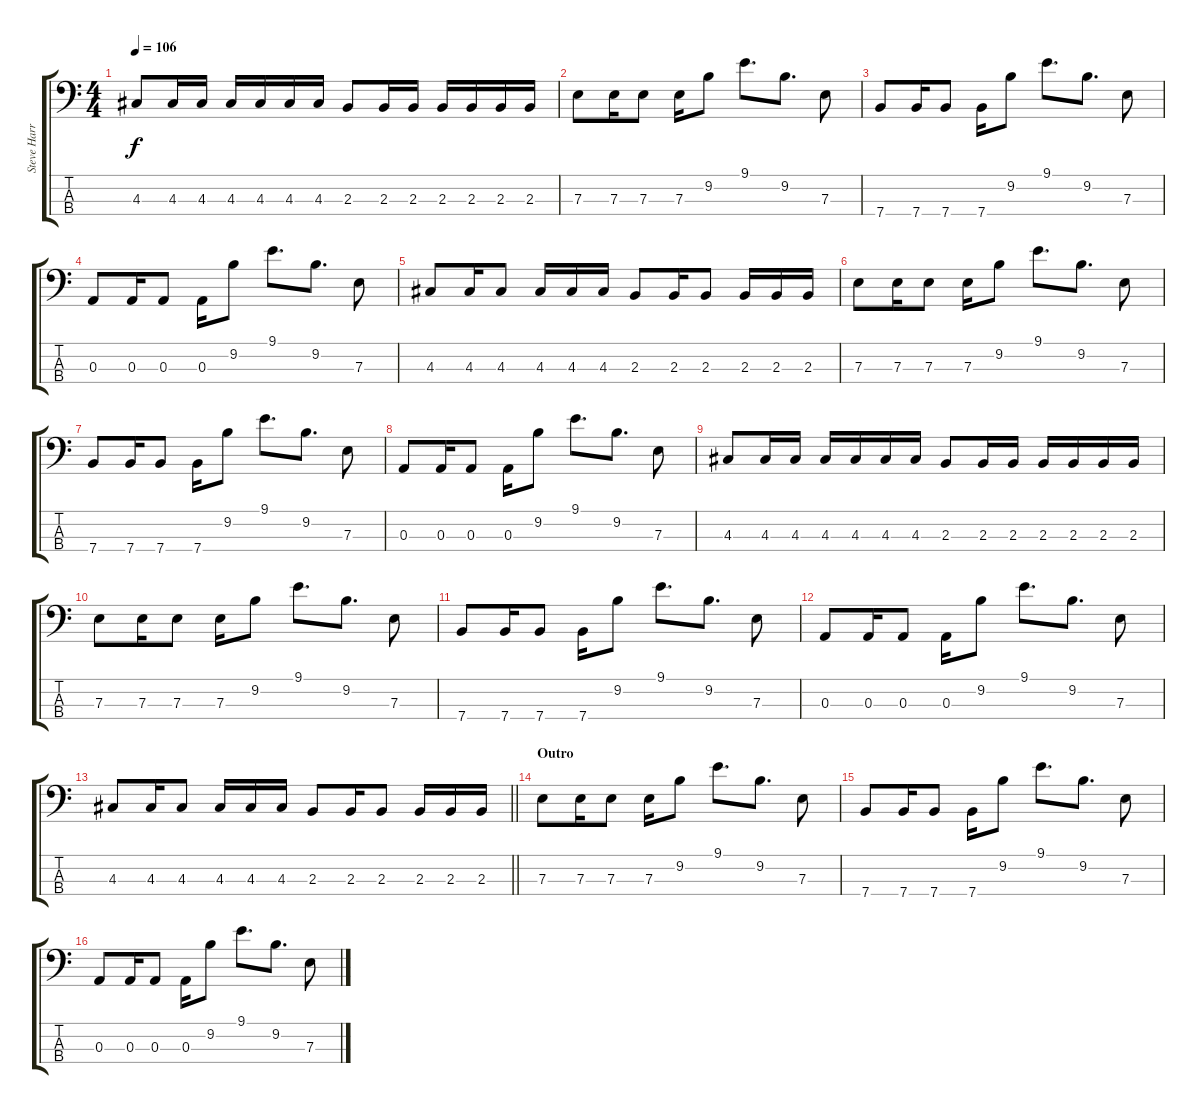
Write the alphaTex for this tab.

\track ("Steve Harris" "Steve Harr") {instrument electricbassfinger}
\staff {score tabs}
\tuning (G2 D2 A1 E1) {hide}
\ts (4 4)
\tempo 106
\clef f4
\ks c
4.3.8{dy f} 4.3.16 4.3.16 4.3.16 4.3.16 4.3.16 4.3.16 2.3.8 2.3.16 2.3.16 2.3.16 2.3.16 2.3.16 2.3.16 |
7.3.8 7.3.16 7.3.8 7.3.16 9.2.8 9.1.8{d} 9.2.8{d} 7.3.8 |
7.4.8 7.4.16 7.4.8 7.4.16 9.2.8 9.1.8{d} 9.2.8{d} 7.3.8 |
0.3.8 0.3.16 0.3.8 0.3.16 9.2.8 9.1.8{d} 9.2.8{d} 7.3.8 |
4.3.8 4.3.16 4.3.8 4.3.16 4.3.16 4.3.16 2.3.8 2.3.16 2.3.8 2.3.16 2.3.16 2.3.16 |
7.3.8 7.3.16 7.3.8 7.3.16 9.2.8 9.1.8{d} 9.2.8{d} 7.3.8 |
7.4.8 7.4.16 7.4.8 7.4.16 9.2.8 9.1.8{d} 9.2.8{d} 7.3.8 |
0.3.8 0.3.16 0.3.8 0.3.16 9.2.8 9.1.8{d} 9.2.8{d} 7.3.8 |
4.3.8 4.3.16 4.3.16 4.3.16 4.3.16 4.3.16 4.3.16 2.3.8 2.3.16 2.3.16 2.3.16 2.3.16 2.3.16 2.3.16 |
7.3.8 7.3.16 7.3.8 7.3.16 9.2.8 9.1.8{d} 9.2.8{d} 7.3.8 |
7.4.8 7.4.16 7.4.8 7.4.16 9.2.8 9.1.8{d} 9.2.8{d} 7.3.8 |
0.3.8 0.3.16 0.3.8 0.3.16 9.2.8 9.1.8{d} 9.2.8{d} 7.3.8 |
\barLineRight lightlight
4.3.8 4.3.16 4.3.8 4.3.16 4.3.16 4.3.16 2.3.8 2.3.16 2.3.8 2.3.16 2.3.16 2.3.16 |
\section ("" "Outro")
7.3.8 7.3.16 7.3.8 7.3.16 9.2.8 9.1.8{d} 9.2.8{d} 7.3.8 |
7.4.8 7.4.16 7.4.8 7.4.16 9.2.8 9.1.8{d} 9.2.8{d} 7.3.8 |
0.3.8 0.3.16 0.3.8 0.3.16 9.2.8 9.1.8{d} 9.2.8{d} 7.3.8
